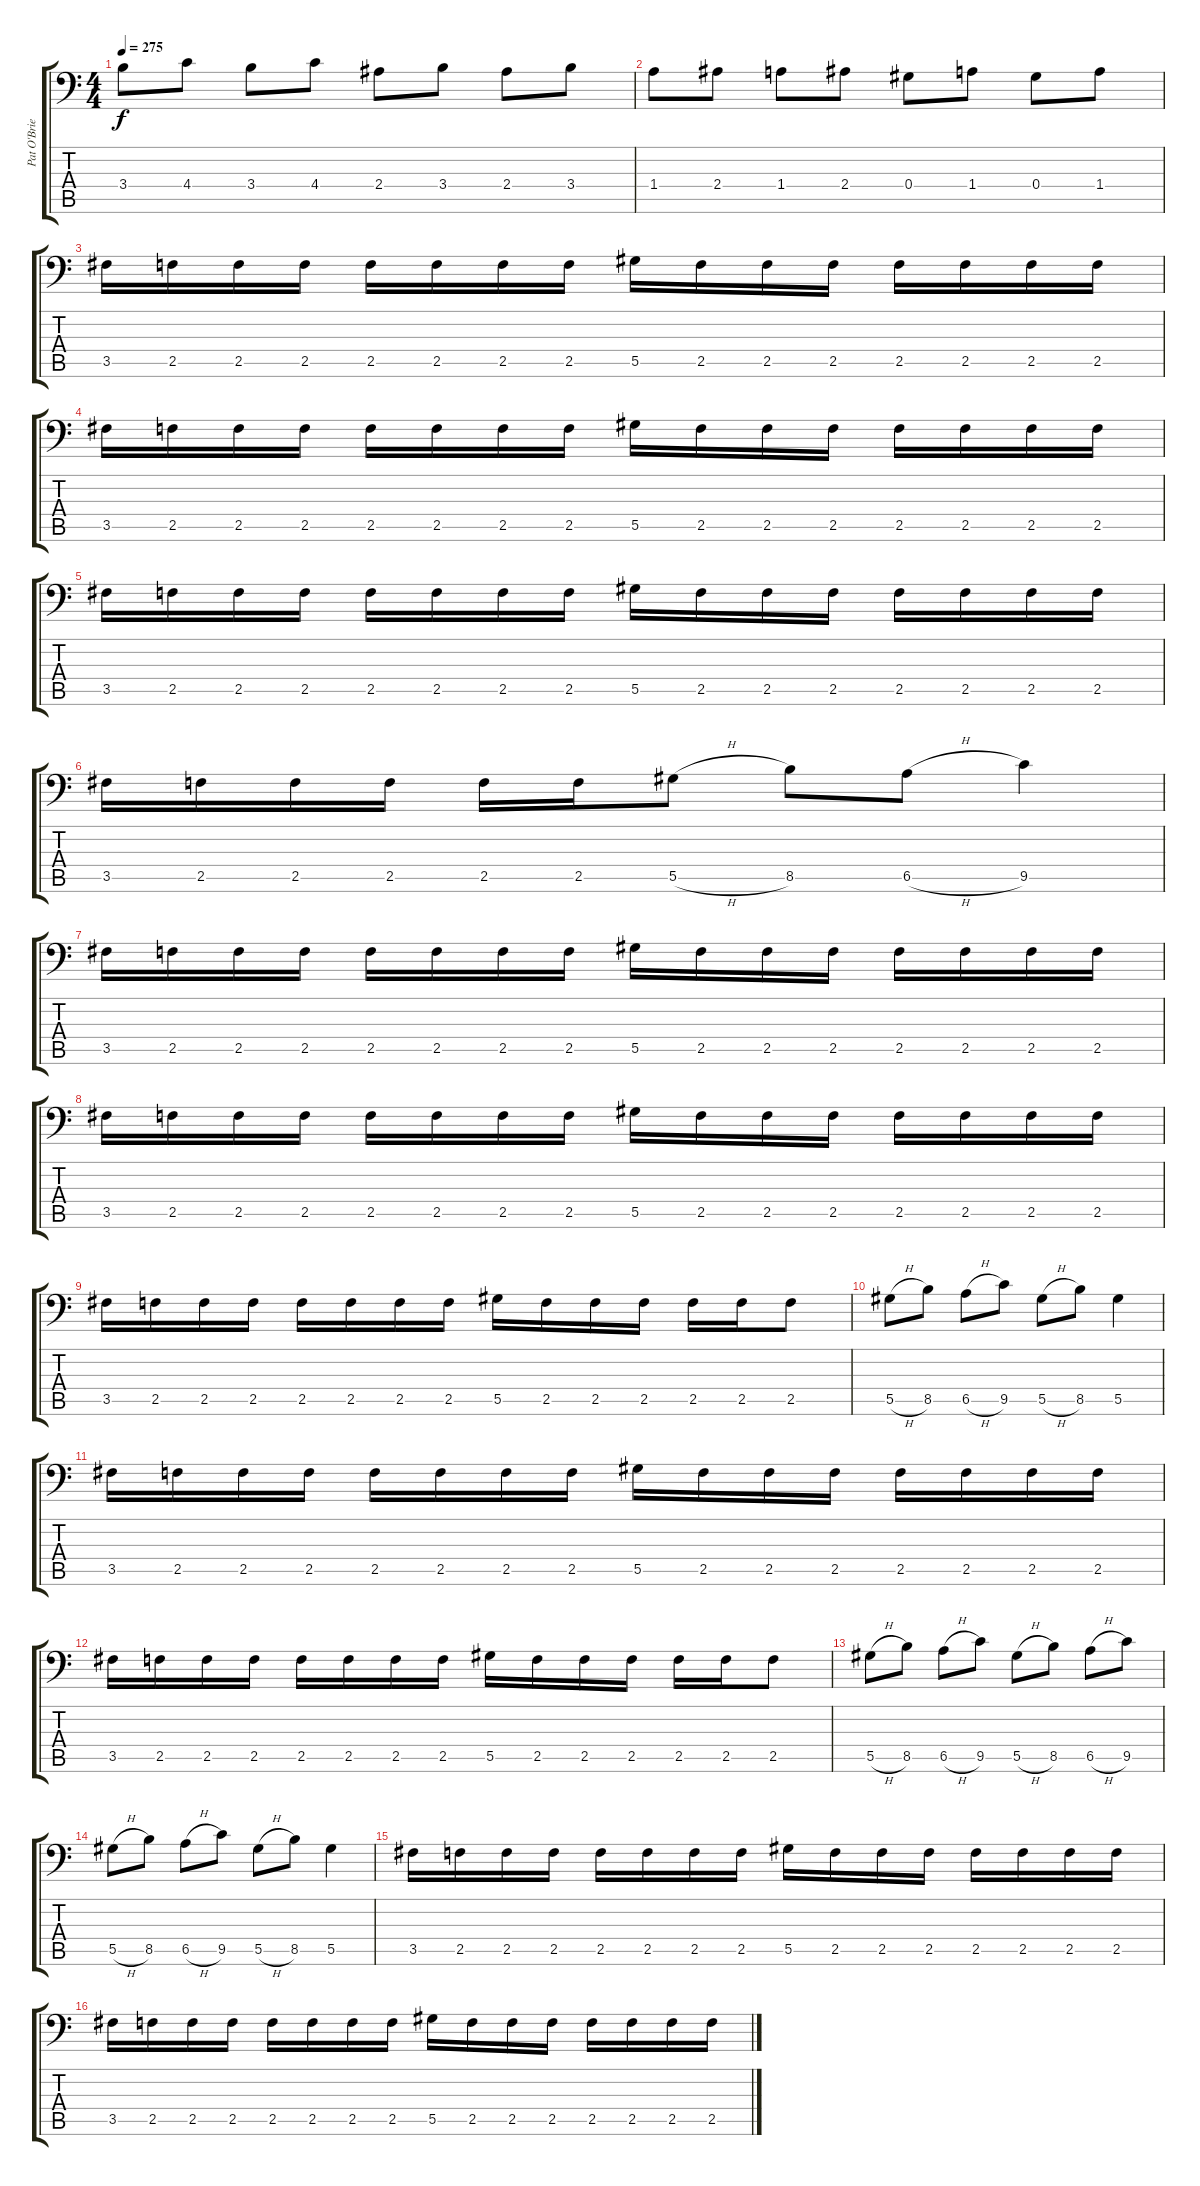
\track ("Pat O'Brien" "Pat O'Brie") {instrument distortionguitar}
\staff {score tabs}
\tuning (Bb3 F3 Db3 Ab2 Eb2 Bb1) {hide}
\ts (4 4)
\tempo 275
\clef f4
\ks c
3.4.8{dy f} 4.4.8 3.4.8 4.4.8 2.4.8 3.4.8 2.4.8 3.4.8 |
1.4.8 2.4.8 1.4.8 2.4.8 0.4.8 1.4.8 0.4.8 1.4.8 |
3.5.16 2.5.16 2.5.16 2.5.16 2.5.16 2.5.16 2.5.16 2.5.16 5.5.16 2.5.16 2.5.16 2.5.16 2.5.16 2.5.16 2.5.16 2.5.16 |
3.5.16 2.5.16 2.5.16 2.5.16 2.5.16 2.5.16 2.5.16 2.5.16 5.5.16 2.5.16 2.5.16 2.5.16 2.5.16 2.5.16 2.5.16 2.5.16 |
3.5.16 2.5.16 2.5.16 2.5.16 2.5.16 2.5.16 2.5.16 2.5.16 5.5.16 2.5.16 2.5.16 2.5.16 2.5.16 2.5.16 2.5.16 2.5.16 |
3.5.16 2.5.16 2.5.16 2.5.16 2.5.16 2.5.16 5.5{h}.8 8.5.8 6.5{h}.8 9.5.4 |
3.5.16 2.5.16 2.5.16 2.5.16 2.5.16 2.5.16 2.5.16 2.5.16 5.5.16 2.5.16 2.5.16 2.5.16 2.5.16 2.5.16 2.5.16 2.5.16 |
3.5.16 2.5.16 2.5.16 2.5.16 2.5.16 2.5.16 2.5.16 2.5.16 5.5.16 2.5.16 2.5.16 2.5.16 2.5.16 2.5.16 2.5.16 2.5.16 |
3.5.16 2.5.16 2.5.16 2.5.16 2.5.16 2.5.16 2.5.16 2.5.16 5.5.16 2.5.16 2.5.16 2.5.16 2.5.16 2.5.16 2.5.8 |
5.5{h}.8 8.5.8 6.5{h}.8 9.5.8 5.5{h}.8 8.5.8 5.5.4 |
3.5.16 2.5.16 2.5.16 2.5.16 2.5.16 2.5.16 2.5.16 2.5.16 5.5.16 2.5.16 2.5.16 2.5.16 2.5.16 2.5.16 2.5.16 2.5.16 |
3.5.16 2.5.16 2.5.16 2.5.16 2.5.16 2.5.16 2.5.16 2.5.16 5.5.16 2.5.16 2.5.16 2.5.16 2.5.16 2.5.16 2.5.8 |
5.5{h}.8 8.5.8 6.5{h}.8 9.5.8 5.5{h}.8 8.5.8 6.5{h}.8 9.5.8 |
5.5{h}.8 8.5.8 6.5{h}.8 9.5.8 5.5{h}.8 8.5.8 5.5.4 |
3.5.16 2.5.16 2.5.16 2.5.16 2.5.16 2.5.16 2.5.16 2.5.16 5.5.16 2.5.16 2.5.16 2.5.16 2.5.16 2.5.16 2.5.16 2.5.16 |
3.5.16 2.5.16 2.5.16 2.5.16 2.5.16 2.5.16 2.5.16 2.5.16 5.5.16 2.5.16 2.5.16 2.5.16 2.5.16 2.5.16 2.5.16 2.5.16
